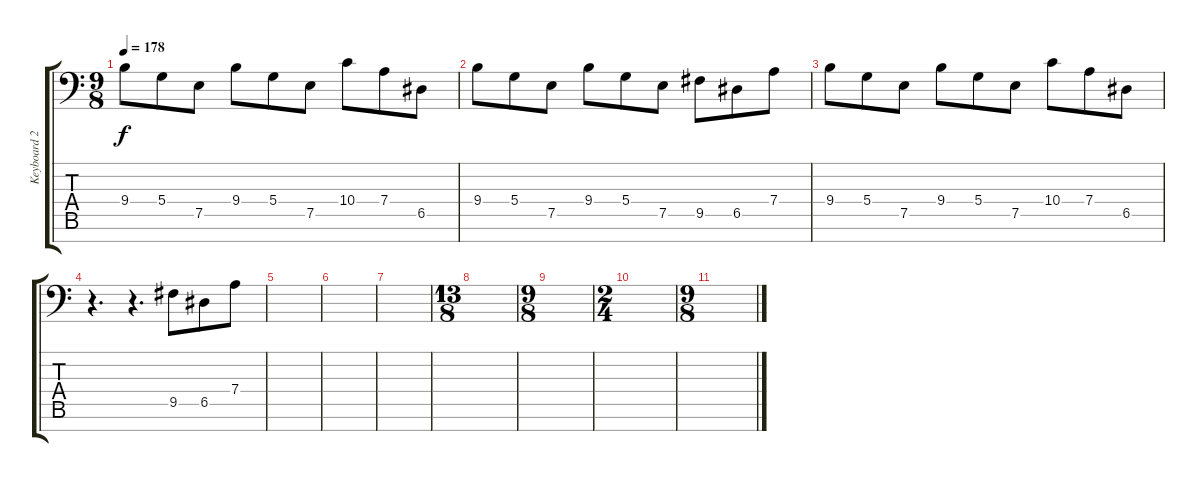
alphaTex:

\track ("Keyboard 2" "Keyboard 2") {instrument lead2sawtooth}
\staff {score tabs}
\tuning (E4 B3 G3 D3 A2 E2 C-1) {hide}
\ts (9 8)
\tempo 178
\clef f4
\ks c
9.4.8{dy f} 5.4.8 7.5.8 9.4.8 5.4.8 7.5.8 10.4.8 7.4.8 6.5.8 |
9.4.8 5.4.8 7.5.8 9.4.8 5.4.8 7.5.8 9.5.8 6.5.8 7.4.8 |
9.4.8 5.4.8 7.5.8 9.4.8 5.4.8 7.5.8 10.4.8 7.4.8 6.5.8 |
r.4{d} r.4{d} 9.5.8 6.5.8 7.4.8 |
|
|
|
\ts (13 8)
|
\ts (9 8)
|
\ts (2 4)
|
\ts (9 8)
